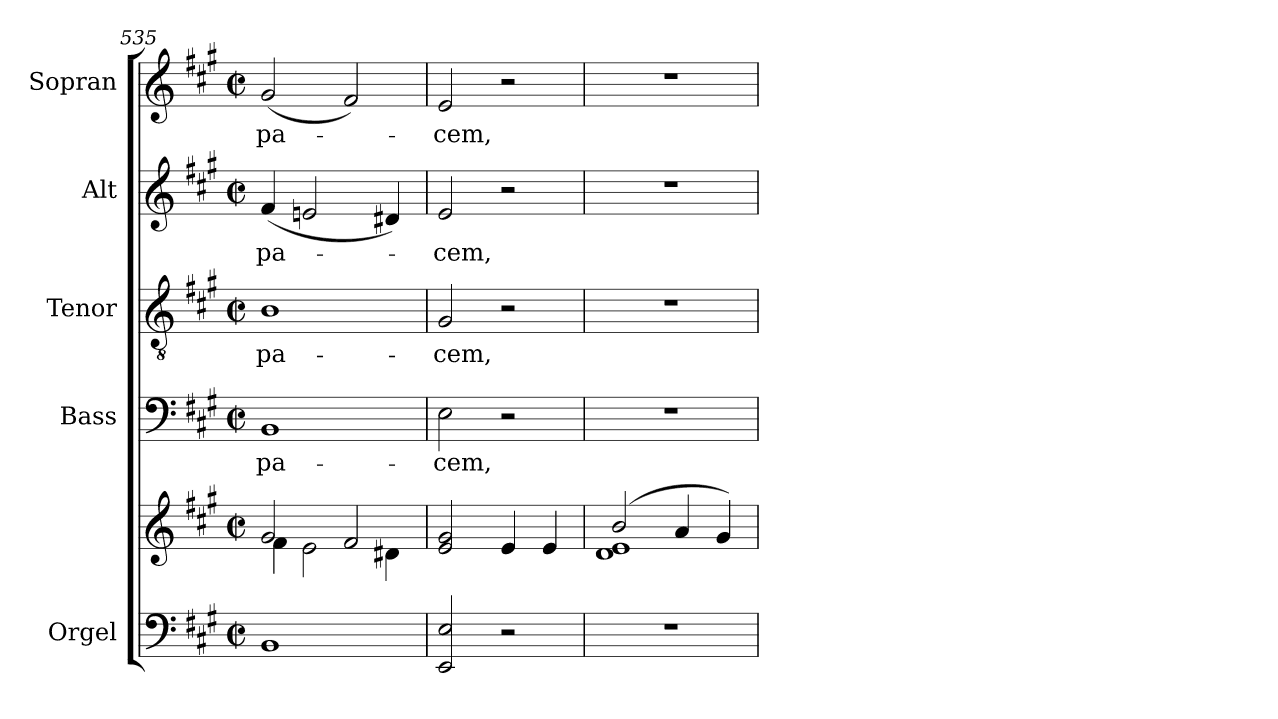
**kern	**kern	**kern	**text	**kern	**text	**kern	**text	**kern	**text
*part5	*part5	*part4	*part4	*part3	*part3	*part2	*part2	*part1	*part1
*staff6	*staff5	*staff4	*staff4	*staff3	*staff3	*staff2	*staff2	*staff1	*staff1
*I"Orgel	*	*I"Bass	*	*I"Tenor	*	*I"Alt	*	*I"Sopran	*
*I'Org.	*	*I'B.	*	*I'T.	*	*I'A.	*	*I'S.	*
*clefF4	*clefG2	*clefF4	*	*clefGv2	*	*clefG2	*	*clefG2	*
*k[f#c#g#]	*k[f#c#g#]	*k[f#c#g#]	*	*k[f#c#g#]	*	*k[f#c#g#]	*	*k[f#c#g#]	*
*A:	*A:	*A:	*	*A:	*	*A:	*	*A:	*
*M2/2	*M2/2	*M2/2	*	*M2/2	*	*M2/2	*	*M2/2	*
*met(c|)	*met(c|)	*met(c|)	*	*met(c|)	*	*met(c|)	*	*met(c|)	*
=535	=535	=535	=535	=535	=535	=535	=535	=535	=535
*	*^	*	*	*	*	*	*	*	*
!	!	!	!	!LO:LY:b	!	!LO:LY:b	!	!LO:LY:b	!	!LO:LY:b
1BB	2g#/	4f#\	1BB	pa-	1B	pa-	(<4f#/	pa-	(<2g#/	pa-
.	.	2e\	.	.	.	.	2en/	.	.	.
.	2f#/	.	.	.	.	.	.	.	2f#/)	.
.	.	4d#X\	.	.	.	.	4d#X/)	.	.	.
=536	=536	=536	=536	=536	=536	=536	=536	=536	=536	=536
!	!	!	!	!LO:LY:b	!	!LO:LY:b	!	!LO:LY:b	!	!LO:LY:b
*	*v	*v	*	*	*	*	*	*	*	*
2EE/ 2E/	2e/ 2g#/	2E\	-cem,	2G#/	-cem,	2e/	-cem,	2e/	-cem,
2r	4e/	2r	.	2r	.	2r	.	2r	.
.	4e/	.	.	.	.	.	.	.	.
=537	=537	=537	=537	=537	=537	=537	=537	=537	=537
*	*^	*	*	*	*	*	*	*	*
1r	(2b/	1d 1e	1r	.	1r	.	1r	.	1r	.
.	4a/	.	.	.	.	.	.	.	.	.
.	4g#/)	.	.	.	.	.	.	.	.	.
*	*v	*v	*	*	*	*	*	*	*	*
=	=	=	=	=	=	=	=	=	=
*-	*-	*-	*-	*-	*-	*-	*-	*-	*-
